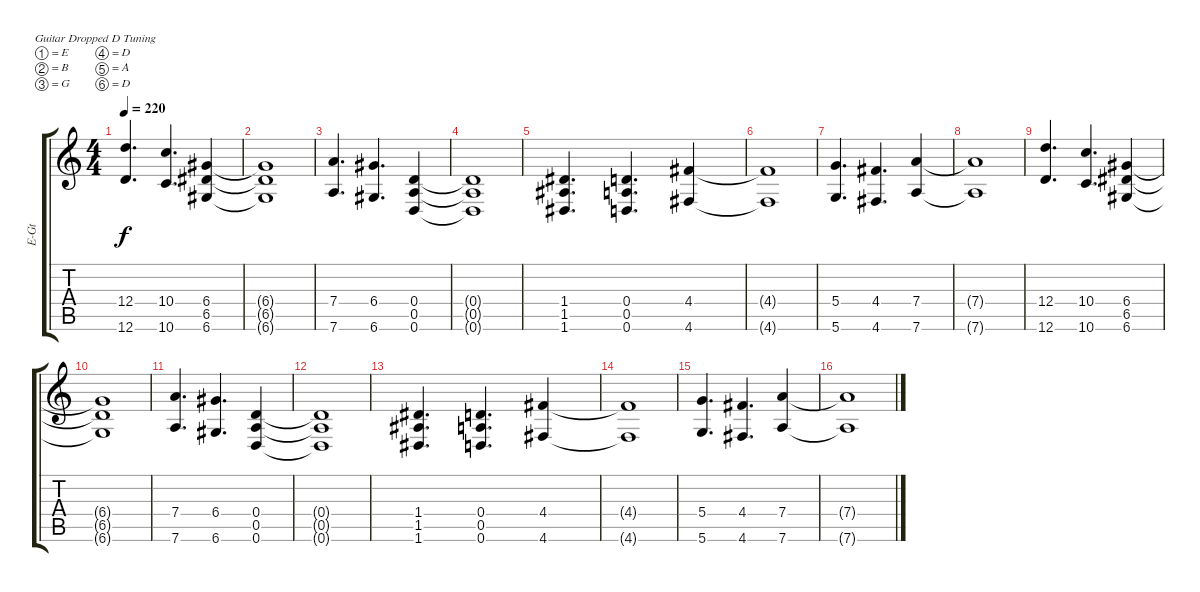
\bracketExtendMode groupsimilarinstruments
\otherSystemsTrackNameOrientation horizontal
\track ("Guitar-spare" "E-Gt") {instrument distortionguitar}
\staff {score tabs}
\tuning (E4 B3 G3 D3 A2 D2)
\ts (4 4)
\tempo 220
\clef g2
\ks c
(12.4 12.6).4{d dy f beam Up} (10.4 10.6).4{d beam Up} (6.4{acc #} 6.5{acc #} 6.6{acc #}).4{beam Up} |
(6.4{t acc #} 6.5{t acc #} 6.6{t acc #}).1{beam Up} |
(7.4 7.6).4{d beam Up} (6.4{acc #} 6.6{acc #}).4{d beam Up} (0.4 0.5 0.6).4{beam Up} |
(0.4{t} 0.5{t} 0.6{t}).1{beam Up} |
(1.4{acc #} 1.5{acc #} 1.6{acc #}).4{d beam Up} (0.4 0.5 0.6).4{d beam Up} (4.4{acc #} 4.6{acc #}).4{beam Up} |
(4.4{t acc #} 4.6{t acc #}).1{beam Up} |
(5.4 5.6).4{d beam Up} (4.4{acc #} 4.6{acc #}).4{d beam Up} (7.4 7.6).4{beam Up} |
(7.4{t} 7.6{t}).1{beam Up} |
(12.4 12.6).4{d beam Up} (10.4 10.6).4{d beam Up} (6.4{acc #} 6.5{acc #} 6.6{acc #}).4{beam Up} |
(6.4{t acc #} 6.5{t acc #} 6.6{t acc #}).1{beam Up} |
(7.4 7.6).4{d beam Up} (6.4{acc #} 6.6{acc #}).4{d beam Up} (0.4 0.5 0.6).4{beam Up} |
(0.4{t} 0.5{t} 0.6{t}).1{beam Up} |
(1.4{acc #} 1.5{acc #} 1.6{acc #}).4{d beam Up} (0.4 0.5 0.6).4{d beam Up} (4.4{acc #} 4.6{acc #}).4{beam Up} |
(4.4{t acc #} 4.6{t acc #}).1{beam Up} |
(5.4 5.6).4{d beam Up} (4.4{acc #} 4.6{acc #}).4{d beam Up} (7.4 7.6).4{beam Up} |
(7.4{t} 7.6{t}).1{beam Up}
